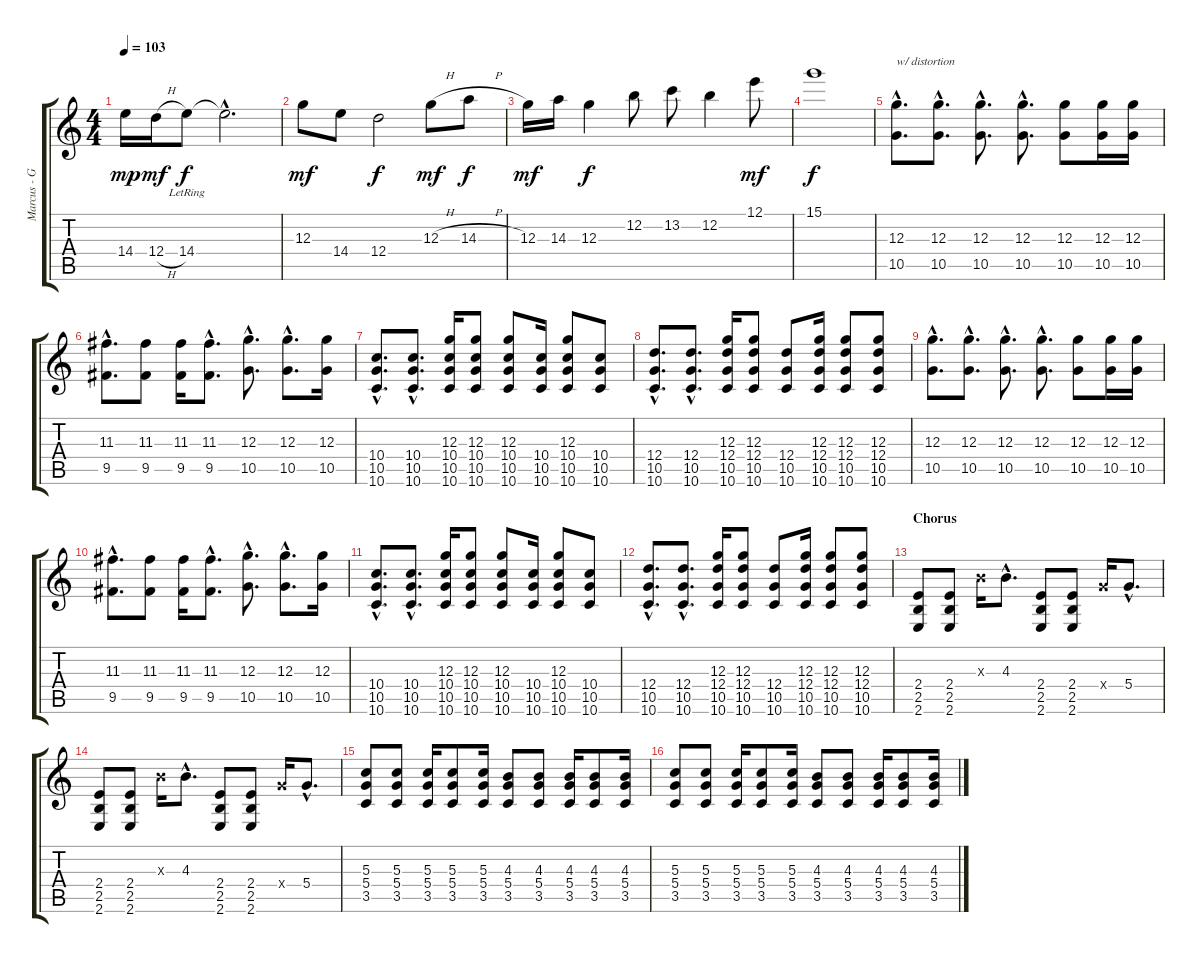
\track ("Marcus - Guitar" "Marcus - G") {instrument distortionguitar}
\staff {score tabs}
\tuning (E4 B3 G3 D3 A2 D2) {hide}
\ts (4 4)
\tempo 103
\clef g2
\ks c
14.4.16{dy mp instrument electricguitarclean} 12.4{h}.16{dy mf} 14.4{lr}.8{dy f} 14.4{hac t}.2{d} |
12.3.8{dy mf instrument electricguitarclean} 14.4.8 12.4.2{dy f} 12.3{h}.8{dy mf} 14.3{h}.8{dy f} |
12.3.16{dy mf instrument electricguitarclean} 14.3.16 12.3.4{dy f} 12.2.8 13.2.8 12.2.4 12.1.8{dy mf} |
15.1.1{dy f volume 10 instrument electricguitarclean} |
(12.3{hac} 10.5{hac}).8{d txt "w/ distortion" volume 14 instrument distortionguitar} (12.3{hac} 10.5{hac}).8{d} (12.3{hac} 10.5{hac}).8{d} (12.3{hac} 10.5{hac}).8{d} (12.3 10.5).8 (12.3 10.5).16 (12.3 10.5).16 |
(11.3{hac} 9.5{hac}).8{d} (11.3 9.5).8 (11.3 9.5).16 (11.3{hac} 9.5).8{d} (12.3{hac} 10.5{hac}).8{d} (12.3{hac} 10.5{hac}).8{d} (12.3 10.5).16 |
(10.4{hac} 10.5{hac} 10.6{hac}).8{d} (10.4{hac} 10.5{hac} 10.6{hac}).8{d} (12.3 10.4 10.5 10.6).16 (12.3 10.4 10.5 10.6).8 (12.3 10.4 10.5 10.6).8 (10.4 10.5 10.6).16 (12.3 10.4 10.5 10.6).8 (10.4 10.5 10.6).8 |
(12.4{hac} 10.5{hac} 10.6{hac}).8{d} (12.4{hac} 10.5{hac} 10.6{hac}).8{d} (12.3 12.4 10.5 10.6).16 (12.3 12.4 10.5 10.6).8 (12.4 10.5 10.6).8 (12.3 12.4 10.5 10.6).16 (12.3 12.4 10.5 10.6).8 (12.3 12.4 10.5 10.6).8 |
(12.3{hac} 10.5{hac}).8{d volume 14 instrument distortionguitar} (12.3{hac} 10.5{hac}).8{d} (12.3{hac} 10.5{hac}).8{d} (12.3{hac} 10.5{hac}).8{d} (12.3 10.5).8 (12.3 10.5).16 (12.3 10.5).16 |
(11.3{hac} 9.5{hac}).8{d} (11.3 9.5).8 (11.3 9.5).16 (11.3{hac} 9.5).8{d} (12.3{hac} 10.5{hac}).8{d} (12.3{hac} 10.5{hac}).8{d} (12.3 10.5).16 |
(10.4{hac} 10.5{hac} 10.6{hac}).8{d} (10.4{hac} 10.5{hac} 10.6{hac}).8{d} (12.3 10.4 10.5 10.6).16 (12.3 10.4 10.5 10.6).8 (12.3 10.4 10.5 10.6).8 (10.4 10.5 10.6).16 (12.3 10.4 10.5 10.6).8 (10.4 10.5 10.6).8 |
(12.4{hac} 10.5{hac} 10.6{hac}).8{d} (12.4{hac} 10.5{hac} 10.6{hac}).8{d} (12.3 12.4 10.5 10.6).16 (12.3 12.4 10.5 10.6).8 (12.4 10.5 10.6).8 (12.3 12.4 10.5 10.6).16 (12.3 12.4 10.5 10.6).8 (12.3 12.4 10.5 10.6).8 |
\section ("" "Chorus")
(2.4 2.5 2.6).8{instrument distortionguitar} (2.4 2.5 2.6).8 4.3{x}.16{instrument guitarharmonics} 4.3{hac}.8{d} (2.4 2.5 2.6).8{instrument distortionguitar} (2.4 2.5 2.6).8 5.4{x}.16{instrument guitarharmonics} 5.4{hac}.8{d} |
(2.4 2.5 2.6).8{instrument distortionguitar} (2.4 2.5 2.6).8 4.3{x}.16{instrument guitarharmonics} 4.3{hac}.8{d} (2.4 2.5 2.6).8{instrument distortionguitar} (2.4 2.5 2.6).8 5.4{x}.16{instrument guitarharmonics} 5.4{hac}.8{d} |
(5.3 5.4 3.5).8{instrument distortionguitar} (5.3 5.4 3.5).8 (5.3 5.4 3.5).16 (5.3 5.4 3.5).8 (5.3 5.4 3.5).16 (4.3 5.4 3.5).8 (4.3 5.4 3.5).8 (4.3 5.4 3.5).16 (4.3 5.4 3.5).8 (4.3 5.4 3.5).16 |
(5.3 5.4 3.5).8{instrument distortionguitar} (5.3 5.4 3.5).8 (5.3 5.4 3.5).16 (5.3 5.4 3.5).8 (5.3 5.4 3.5).16 (4.3 5.4 3.5).8 (4.3 5.4 3.5).8 (4.3 5.4 3.5).16 (4.3 5.4 3.5).8 (4.3 5.4 3.5).16
